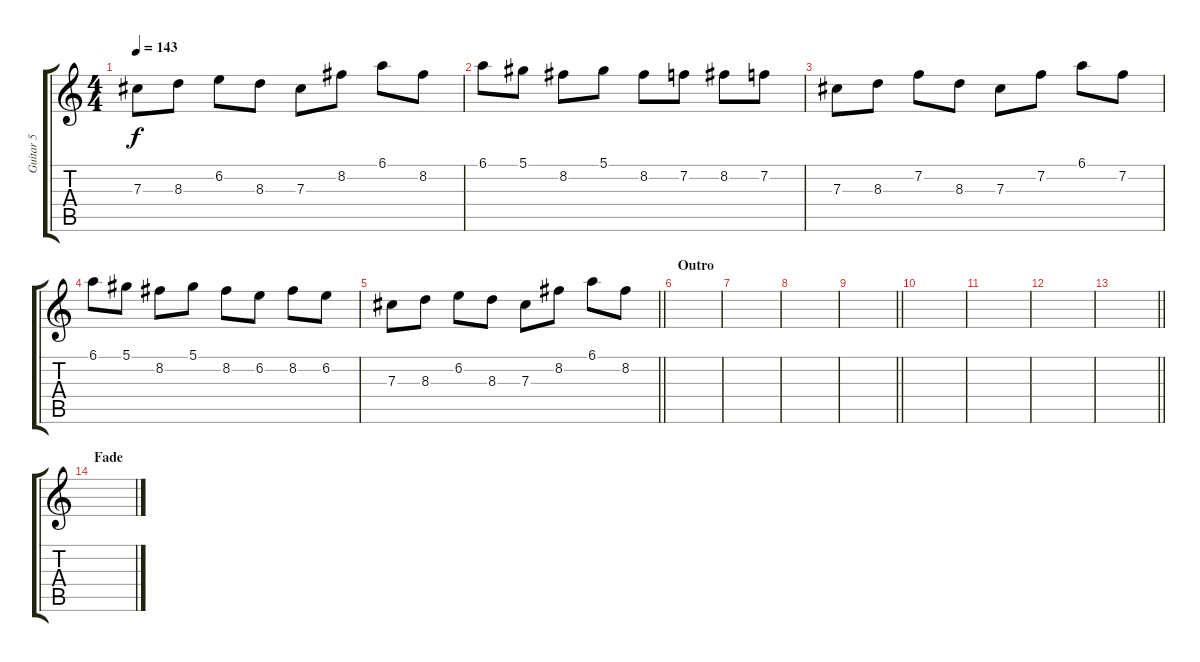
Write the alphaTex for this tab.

\track ("Guitar 5" "Guitar 5") {instrument electricguitarmuted}
\staff {score tabs}
\tuning (Eb4 Bb3 Gb3 Db3 Ab2 Db2) {hide}
\ts (4 4)
\tempo 143
\clef g2
\ks c
7.3.8{dy f} 8.3.8 6.2.8 8.3.8 7.3.8 8.2.8 6.1.8 8.2.8 |
6.1.8 5.1.8 8.2.8 5.1.8 8.2.8 7.2.8 8.2.8 7.2.8 |
7.3.8 8.3.8 7.2.8 8.3.8 7.3.8 7.2.8 6.1.8 7.2.8 |
6.1.8 5.1.8 8.2.8 5.1.8 8.2.8 6.2.8 8.2.8 6.2.8 |
\barLineRight lightlight
7.3.8 8.3.8 6.2.8 8.3.8 7.3.8 8.2.8 6.1.8 8.2.8 |
\section ("" "Outro")
|
|
|
\barLineRight lightlight
|
|
|
|
\barLineRight lightlight
|
\section ("" "Fade")
